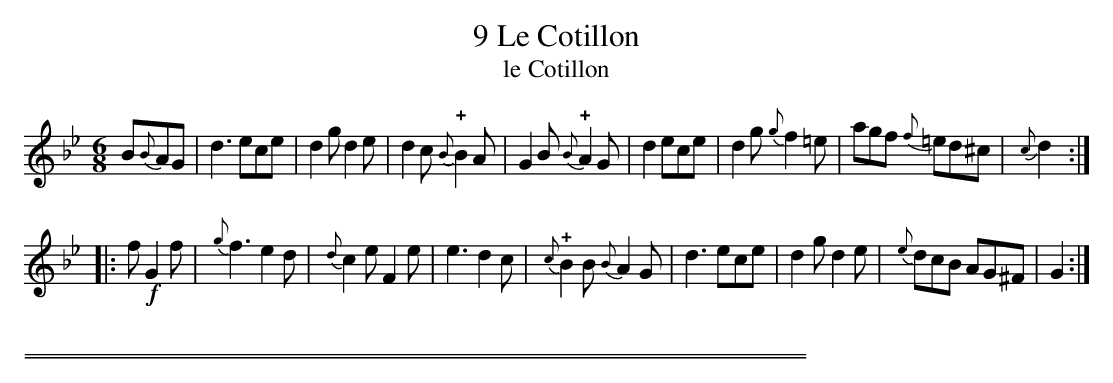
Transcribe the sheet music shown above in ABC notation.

X:1
T: 9 Le Cotillon
T: le Cotillon
M: 6/8
L: 1/8
K: Gm
B{B}AG |\
d3 ece | d2g d2e |\
d2c{B}!+!B2A | G2B {B}!+!A2G |\
d2 ece | d2g {g}f2=e |\
agf {f}=ed^c | {c}d2 :|
|: f !f!G2f |\
{g}f3 e2d | {d}c2e F2e |\
e3 d2c | {c}!+!B2B {B} A2G |\
d3 ece | d2g d2e |\
{e}dcB AG^F | G2 :|
